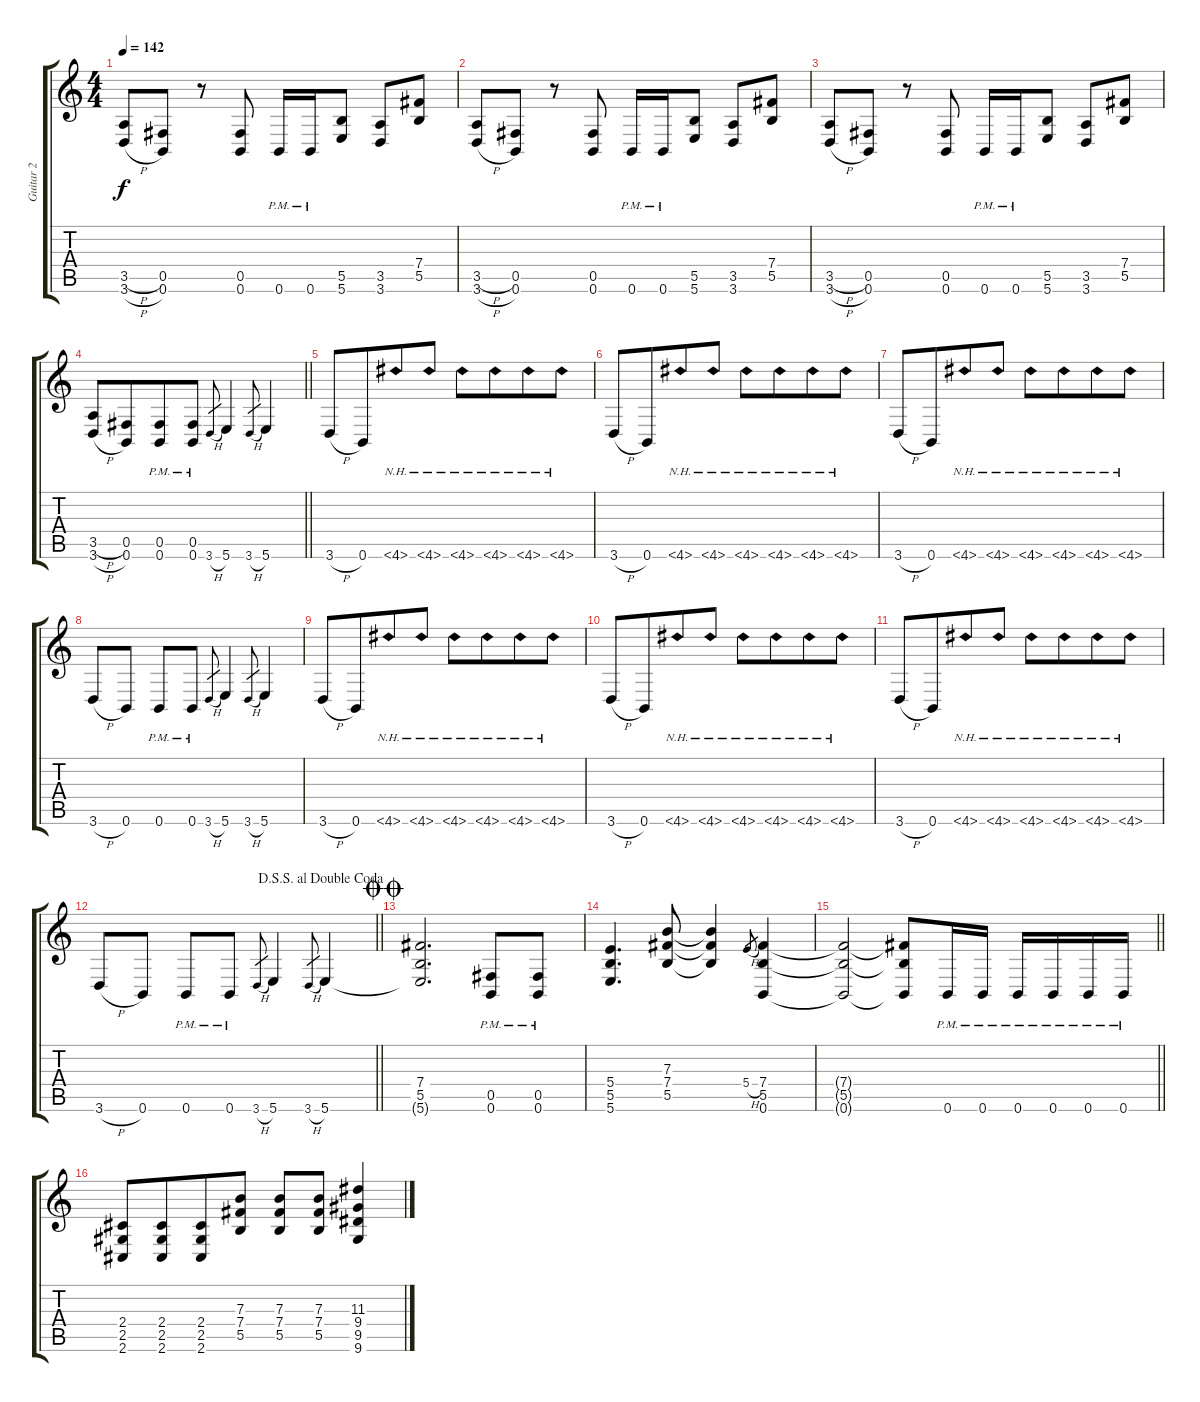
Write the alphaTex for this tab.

\track ("Guitar 2" "Guitar 2") {instrument distortionguitar}
\staff {score tabs}
\tuning (Db4 Ab3 E3 B2 Gb2 B1) {hide}
\ts (4 4)
\tempo 142
\clef g2
\ks c
(3.5{h} 3.6{h}).8{dy f} (0.5 0.6).8 r.8 (0.5 0.6).8 0.6{pm}.16 0.6{pm}.16 (5.5 5.6).8 (3.5 3.6).8 (7.4 5.5).8 |
(3.5{h} 3.6{h}).8 (0.5 0.6).8 r.8 (0.5 0.6).8 0.6{pm}.16 0.6{pm}.16 (5.5 5.6).8 (3.5 3.6).8 (7.4 5.5).8 |
(3.5{h} 3.6{h}).8 (0.5 0.6).8 r.8 (0.5 0.6).8 0.6{pm}.16 0.6{pm}.16 (5.5 5.6).8 (3.5 3.6).8 (7.4 5.5).8 |
\barLineRight lightlight
(3.5{h} 3.6{h}).8 (0.5 0.6).8{beam merge} (0.5{pm} 0.6).8 (0.5{pm} 0.6).8 3.6{h}.8{gr} 5.6.4 3.6{h}.8{gr} 5.6.4 |
3.6{h}.8 0.6.8{beam merge} 4.6{nh}.8{instrument guitarharmonics} 4.6{nh}.8 4.6{nh}.8 4.6{nh}.8{beam merge} 4.6{nh}.8 4.6{nh}.8 |
3.6{h}.8{instrument distortionguitar} 0.6.8{beam merge} 4.6{nh}.8{instrument guitarharmonics} 4.6{nh}.8 4.6{nh}.8 4.6{nh}.8{beam merge} 4.6{nh}.8 4.6{nh}.8 |
3.6{h}.8{instrument distortionguitar} 0.6.8{beam merge} 4.6{nh}.8{instrument guitarharmonics} 4.6{nh}.8 4.6{nh}.8 4.6{nh}.8{beam merge} 4.6{nh}.8 4.6{nh}.8 |
3.6{h}.8{instrument distortionguitar} 0.6.8 0.6{pm}.8 0.6{pm}.8 3.6{h}.8{gr} 5.6.4 3.6{h}.8{gr} 5.6.4 |
3.6{h}.8 0.6.8{beam merge} 4.6{nh}.8{instrument guitarharmonics} 4.6{nh}.8 4.6{nh}.8 4.6{nh}.8{beam merge} 4.6{nh}.8 4.6{nh}.8 |
3.6{h}.8{instrument distortionguitar} 0.6.8{beam merge} 4.6{nh}.8{instrument guitarharmonics} 4.6{nh}.8 4.6{nh}.8 4.6{nh}.8{beam merge} 4.6{nh}.8 4.6{nh}.8 |
3.6{h}.8{instrument distortionguitar} 0.6.8{beam merge} 4.6{nh}.8{instrument guitarharmonics} 4.6{nh}.8 4.6{nh}.8 4.6{nh}.8{beam merge} 4.6{nh}.8 4.6{nh}.8 |
\jump dalsegnosegnoaldoublecoda
\barLineRight lightlight
3.6{h}.8{instrument distortionguitar} 0.6.8 0.6{pm}.8 0.6{pm}.8 3.6{h}.8{gr} 5.6.4 3.6{h}.8{gr} 5.6.4 |
\jump doublecoda
(7.4 5.5 5.6{t}).2{d} (0.5{pm} 0.6).8 (0.5{pm} 0.6).8 |
(5.4 5.5 5.6).4{d} (7.3 7.4 5.5).8 (7.3{t} 7.4{t} 5.5{t}).4 5.4{h}.8{gr} (7.4 5.5 0.6).4 |
\barLineRight lightlight
(7.4{t} 5.5{t} 0.6{t}).2 (7.4{t} 5.5{t} 0.6{t}).8 0.6{pm}.16 0.6{pm}.16 0.6{pm}.16 0.6{pm}.16 0.6{pm}.16 0.6{pm}.16 |
(2.4 2.5 2.6).8 (2.4 2.5 2.6).8{beam merge} (2.4 2.5 2.6).8 (7.3 7.4 5.5).8 (7.3 7.4 5.5).8 (7.3 7.4 5.5).8 (11.3 9.4 9.5 9.6).4
